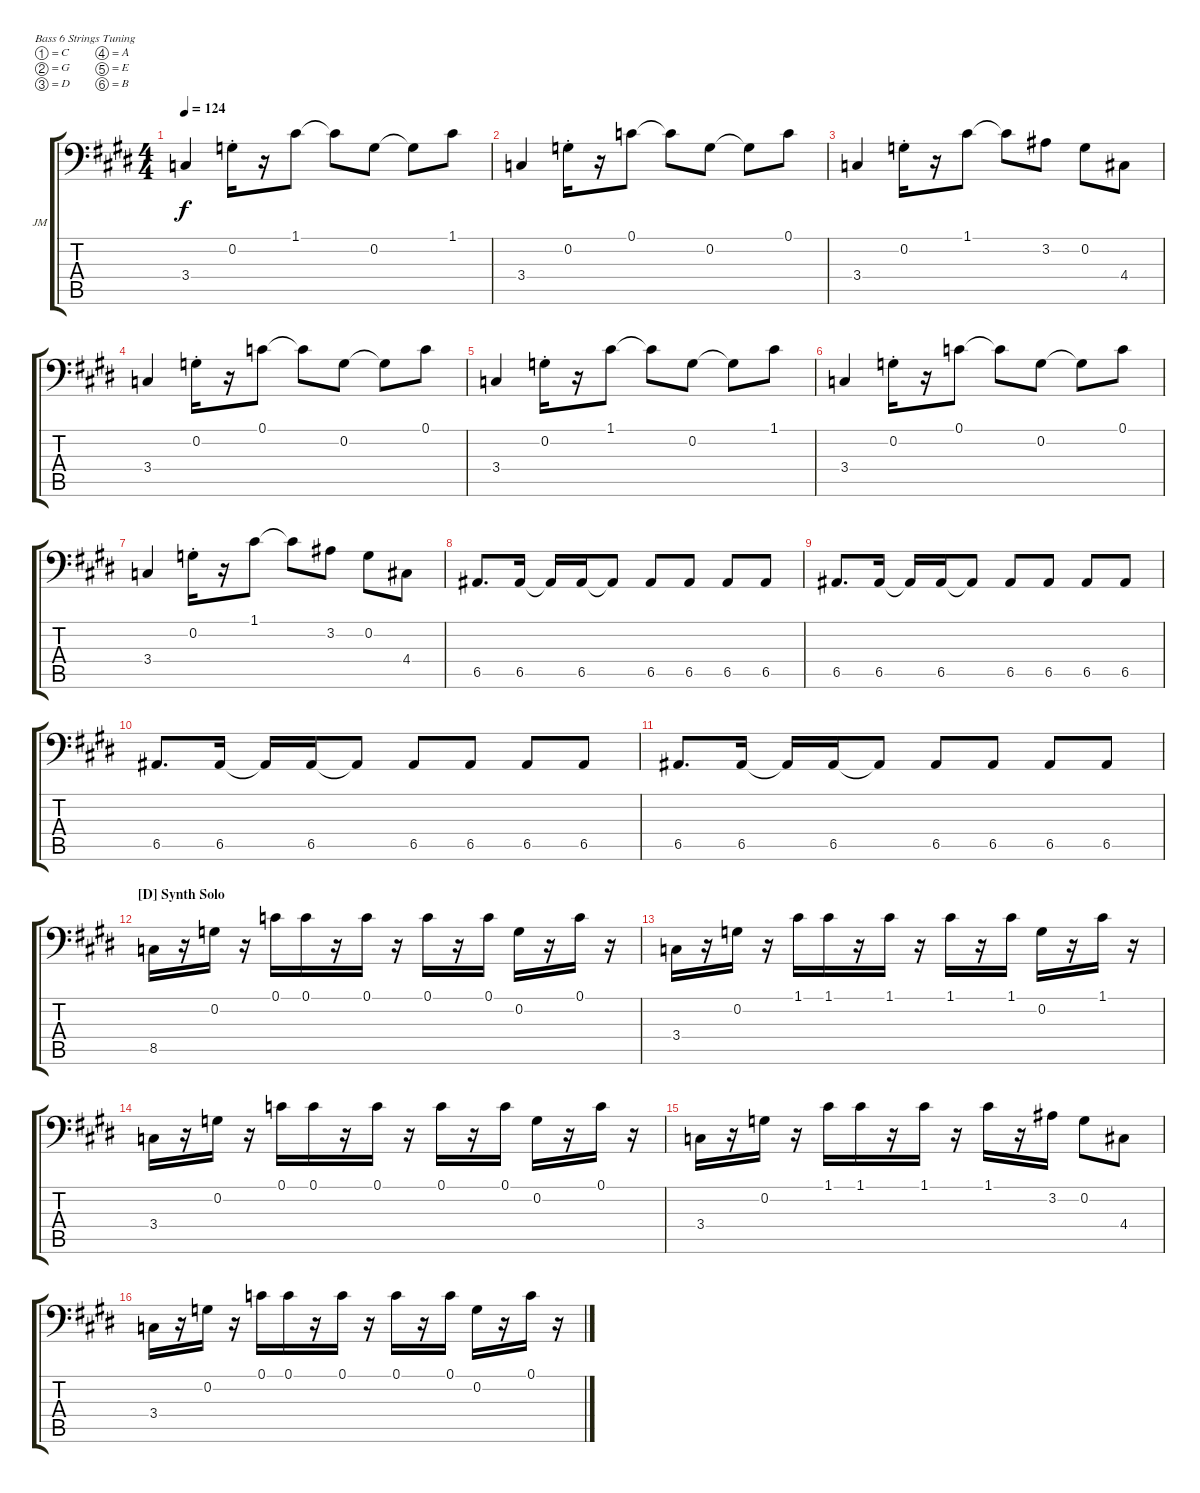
\defaultSystemsLayout 4
\bracketExtendMode groupsimilarinstruments
\firstSystemTrackNameOrientation horizontal
\otherSystemsTrackNameOrientation horizontal
\track ("John Myung " "JM") {instrument electricbassfinger}
\staff {score tabs}
\tuning (C3 G2 D2 A1 E1 B0)
\ts (4 4)
\tempo 124
\clef f4
\ks e
3.4.4{dy f} 0.2{st}.16 r.16 1.1.8 1.1{t}.8 0.2.8 0.2{t}.8 1.1.8 |
3.4.4 0.2{st}.16 r.16 0.1.8 0.1{t}.8 0.2.8 0.2{t}.8 0.1.8 |
3.4.4 0.2{st}.16 r.16 1.1.8 1.1{t}.8 3.2.8 0.2.8 4.4.8 |
3.4.4 0.2{st}.16 r.16 0.1.8 0.1{t}.8 0.2.8 0.2{t}.8 0.1.8 |
3.4.4 0.2{st}.16 r.16 1.1.8 1.1{t}.8 0.2.8 0.2{t}.8 1.1.8 |
3.4.4 0.2{st}.16 r.16 0.1.8 0.1{t}.8 0.2.8 0.2{t}.8 0.1.8 |
3.4.4 0.2{st}.16 r.16 1.1.8 1.1{t}.8 3.2.8 0.2.8 4.4.8 |
6.5.8{d} 6.5.16 6.5{t}.16 6.5.16 6.5{t}.8 6.5.8 6.5.8 6.5.8 6.5.8 |
6.5.8{d} 6.5.16 6.5{t}.16 6.5.16 6.5{t}.8 6.5.8 6.5.8 6.5.8 6.5.8 |
6.5.8{d} 6.5.16 6.5{t}.16 6.5.16 6.5{t}.8 6.5.8 6.5.8 6.5.8 6.5.8 |
\section ("" "")
6.5.8{d} 6.5.16 6.5{t}.16 6.5.16 6.5{t}.8 6.5.8 6.5.8 6.5.8 6.5.8 |
\section ("D" "Synth Solo")
8.5.16 r.16 0.2.16 r.16 0.1.16 0.1.16 r.16 0.1.16 r.16 0.1.16 r.16 0.1.16 0.2.16 r.16 0.1.16 r.16 |
3.4.16 r.16 0.2.16 r.16 1.1.16 1.1.16 r.16 1.1.16 r.16 1.1.16 r.16 1.1.16 0.2.16 r.16 1.1.16 r.16 |
3.4.16 r.16 0.2.16 r.16 0.1.16 0.1.16 r.16 0.1.16 r.16 0.1.16 r.16 0.1.16 0.2.16 r.16 0.1.16 r.16 |
3.4.16 r.16 0.2.16 r.16 1.1.16 1.1.16 r.16 1.1.16 r.16 1.1.16 r.16 3.2.16 0.2.8 4.4.8 |
3.4.16 r.16 0.2.16 r.16 0.1.16 0.1.16 r.16 0.1.16 r.16 0.1.16 r.16 0.1.16 0.2.16 r.16 0.1.16 r.16
